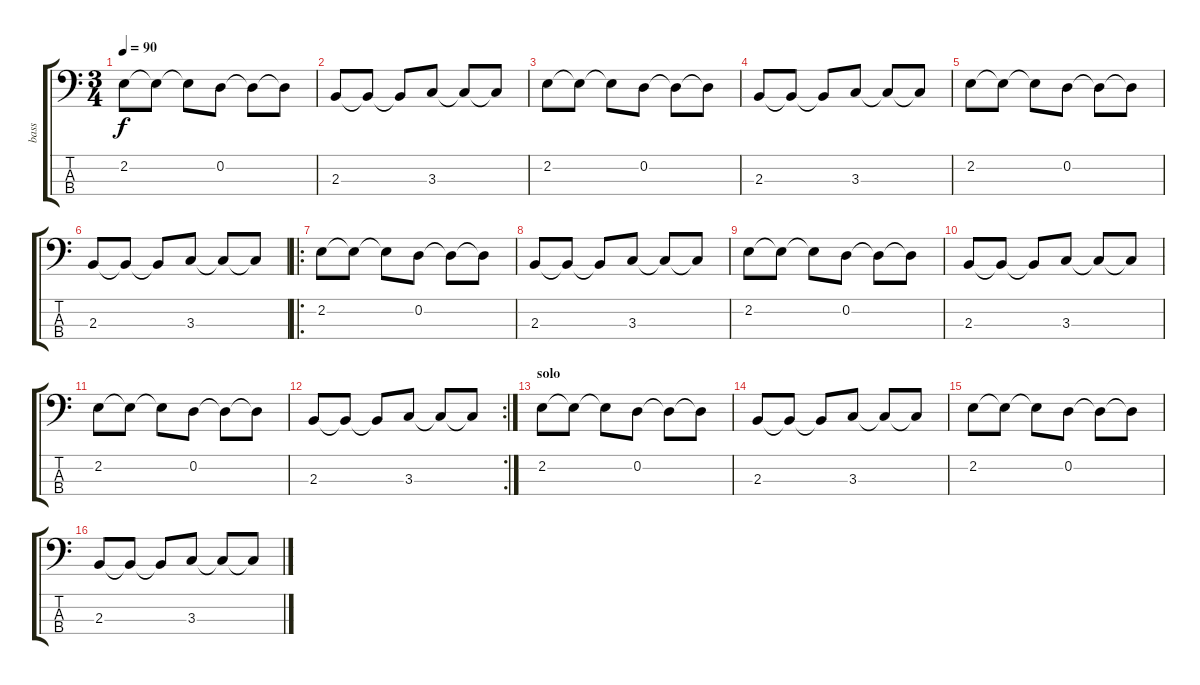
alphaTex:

\track ("bass" "bass") {instrument acousticbass}
\staff {score tabs}
\tuning (G2 D2 A1 E1) {hide}
\ts (3 4)
\tempo 90
\clef f4
\ks c
2.2.8{dy f} 2.2{t}.8 2.2{t}.8 0.2.8 0.2{t}.8 0.2{t}.8 |
2.3.8 2.3{t}.8 2.3{t}.8 3.3.8 3.3{t}.8 3.3{t}.8 |
2.2.8 2.2{t}.8 2.2{t}.8 0.2.8 0.2{t}.8 0.2{t}.8 |
2.3.8 2.3{t}.8 2.3{t}.8 3.3.8 3.3{t}.8 3.3{t}.8 |
2.2.8 2.2{t}.8 2.2{t}.8 0.2.8 0.2{t}.8 0.2{t}.8 |
2.3.8 2.3{t}.8 2.3{t}.8 3.3.8 3.3{t}.8 3.3{t}.8 |
\ro
2.2.8 2.2{t}.8 2.2{t}.8 0.2.8 0.2{t}.8 0.2{t}.8 |
2.3.8 2.3{t}.8 2.3{t}.8 3.3.8 3.3{t}.8 3.3{t}.8 |
2.2.8 2.2{t}.8 2.2{t}.8 0.2.8 0.2{t}.8 0.2{t}.8 |
2.3.8 2.3{t}.8 2.3{t}.8 3.3.8 3.3{t}.8 3.3{t}.8 |
2.2.8 2.2{t}.8 2.2{t}.8 0.2.8 0.2{t}.8 0.2{t}.8 |
\rc 2
2.3.8 2.3{t}.8 2.3{t}.8 3.3.8 3.3{t}.8 3.3{t}.8 |
\section ("" "solo")
2.2.8 2.2{t}.8 2.2{t}.8 0.2.8 0.2{t}.8 0.2{t}.8 |
2.3.8 2.3{t}.8 2.3{t}.8 3.3.8 3.3{t}.8 3.3{t}.8 |
2.2.8 2.2{t}.8 2.2{t}.8 0.2.8 0.2{t}.8 0.2{t}.8 |
2.3.8 2.3{t}.8 2.3{t}.8 3.3.8 3.3{t}.8 3.3{t}.8
